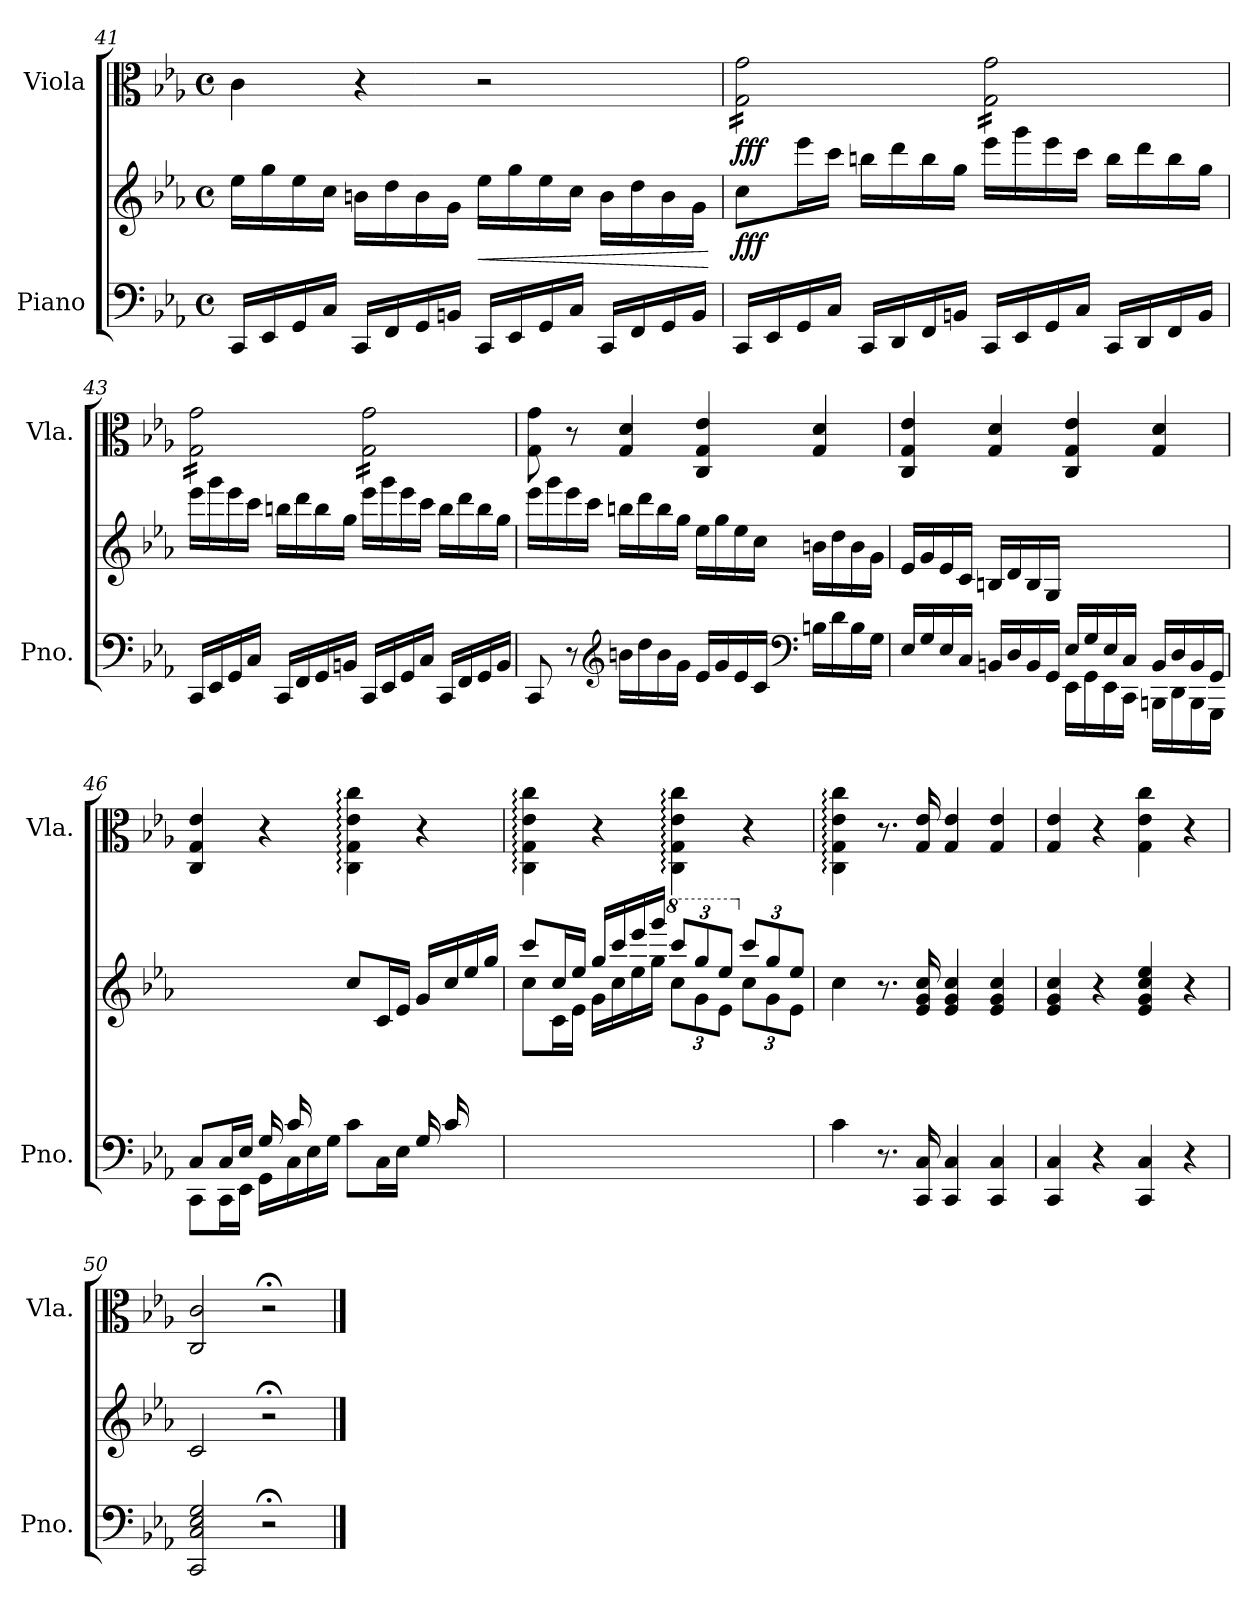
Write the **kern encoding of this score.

**kern	**kern	**dynam	**kern	**dynam
*part2	*part2	*part2	*part1	*part1
*staff3	*staff2	*staff2/3	*staff1	*staff1
*I"Piano	*	*	*I"Viola	*
*I'Pno.	*	*	*I'Vla.	*
!!LO:PB:g=z
*clefF4	*clefG2	*	*clefC3	*
*k[b-e-a-]	*k[b-e-a-]	*	*k[b-e-a-]	*
*M4/4	*M4/4	*	*M4/4	*
*met(c)	*met(c)	*	*met(c)	*
=41	=41	=41	=41	=41
16CC/LL	16ee-\LL	.	4c\	.
16EE-/	16gg\	.	.	.
16GG/	16ee-\	.	.	.
16C/JJ	16cc\JJ	.	.	.
16CC/LL	16bn\LL	.	4r	.
16FF/	16dd\	.	.	.
16GG/	16b\	.	.	.
16BBn/JJ	16g\JJ	.	.	.
!	!	!LO:HP:b	!	!
16CC/LL	16ee-\LL	<	2r	.
16EE-/	16gg\	.	.	.
16GG/	16ee-\	.	.	.
16C/JJ	16cc\JJ	.	.	.
16CC/LL	16b\LL	.	.	.
16FF/	16dd\	.	.	.
16GG/	16b\	.	.	.
16BB/JJ	16g\JJ	.	.	.
.	.	[	.	.
=42	=42	=42	=42	=42
!	!	!LO:DY:b	!	!LO:DY:b
*	*	*	*tremolo	*
16CC/LL	8cc\L	fff	16G\ 16g\LL	fff
16EE-/	.	.	16G\ 16g\	.
16GG/	16eee-\L	.	16G\ 16g\	.
16C/JJ	16ccc\JJ	.	16G\ 16g\	.
16CC/LL	16bbn\LL	.	16G\ 16g\	.
16DD/	16ddd\	.	16G\ 16g\	.
16FF/	16bb\	.	16G\ 16g\	.
16BBn/JJ	16gg\JJ	.	16G\ 16g\JJ	.
16CC/LL	16eee-\LL	.	16G\ 16g\LL	.
16EE-/	16ggg\	.	16G\ 16g\	.
16GG/	16eee-\	.	16G\ 16g\	.
16C/JJ	16ccc\JJ	.	16G\ 16g\	.
16CC/LL	16bb\LL	.	16G\ 16g\	.
16DD/	16ddd\	.	16G\ 16g\	.
16FF/	16bb\	.	16G\ 16g\	.
16BB/JJ	16gg\JJ	.	16G\ 16g\JJ	.
=43	=43	=43	=43	=43
16CC/LL	16eee-\LL	.	16G\ 16g\LL	.
16EE-/	16ggg\	.	16G\ 16g\	.
16GG/	16eee-\	.	16G\ 16g\	.
16C/JJ	16ccc\JJ	.	16G\ 16g\	.
16CC/LL	16bbn\LL	.	16G\ 16g\	.
16FF/	16ddd\	.	16G\ 16g\	.
16GG/	16bb\	.	16G\ 16g\	.
16BBn/JJ	16gg\JJ	.	16G\ 16g\JJ	.
16CC/LL	16eee-\LL	.	16G\ 16g\LL	.
16EE-/	16ggg\	.	16G\ 16g\	.
16GG/	16eee-\	.	16G\ 16g\	.
16C/JJ	16ccc\JJ	.	16G\ 16g\	.
16CC/LL	16bb\LL	.	16G\ 16g\	.
16FF/	16ddd\	.	16G\ 16g\	.
16GG/	16bb\	.	16G\ 16g\	.
16BB/JJ	16gg\JJ	.	16G\ 16g\JJ	.
*	*	*	*Xtremolo	*
=44	=44	=44	=44	=44
8CC/	16eee-\LL	.	8G\ 8g\	.
.	16ggg\	.	.	.
8r	16eee-\	.	8r	.
.	16ccc\JJ	.	.	.
*clefG2	*	*	*	*
16bn\LL	16bbn\LL	.	4G/ 4d/	.
16dd\	16ddd\	.	.	.
16b\	16bb\	.	.	.
16g\JJ	16gg\JJ	.	.	.
16e-/LL	16ee-\LL	.	4C/ 4G/ 4e-/	.
16g/	16gg\	.	.	.
16e-/	16ee-\	.	.	.
16c/JJ	16cc\JJ	.	.	.
*clefF4	*	*	*	*
16Bn\LL	16bn\LL	.	4G/ 4d/	.
16d\	16dd\	.	.	.
16B\	16b\	.	.	.
16G\JJ	16g\JJ	.	.	.
!!LO:LB:g=z
=45	=45	=45	=45	=45
*^	*	*	*	*
16E-/LL	2ryy	16e-/LL	.	4C/ 4G/ 4e-/	.
16G/	.	16g/	.	.	.
16E-/	.	16e-/	.	.	.
16C/JJ	.	16c/JJ	.	.	.
16BBn/LL	.	16Bn/LL	.	4G/ 4d/	.
16D/	.	16d/	.	.	.
16BB/	.	16B/	.	.	.
16GG/JJ	.	16G/JJ	.	.	.
16EE-\LL	16E-/LL	2ryy	.	4C/ 4G/ 4e-/	.
16GG\	16G/	.	.	.	.
16EE-\	16E-/	.	.	.	.
16CC\JJ	16C/JJ	.	.	.	.
16BBBn\LL	16BB/LL	.	.	4G/ 4d/	.
16DD\	16D/	.	.	.	.
16BBB\	16BB/	.	.	.	.
16GGG\JJ	16GG/JJ	.	.	.	.
=46	=46	=46	=46	=46	=46
*	*	*^	*	*	*
*	*	*	*^	*	*	*
8CC\L	8C/L	4.ryy	2..ryy	4.ryy	.	4C/ 4G/ 4e-/	.
16CC\L	16C/L	.	.	.	.	.	.
16EE-\JJ	16E-/JJ	.	.	.	.	.	.
16GG\LL	16G/LL	.	.	.	.	4r	.
16C\	16c/	.	.	.	.	.	.
16E-\	8ryy	16ryy	.	16e-\	.	.	.
16G\JJ	.	16ryy	.	16g\JJ	.	.	.
8c\L	2ryy	8cc/L	.	2ryy	.	4C\: 4G\: 4e-\: 4cc\:	.
16C\L	.	16c/L	.	.	.	.	.
16E-\JJ	.	16e-/JJ	.	.	.	.	.
16G/LL	.	16g/LL	.	.	.	4r	.
16c/	.	16cc/	.	.	.	.	.
8ryy	.	16ee-/	16e-\	.	.	.	.
.	.	16gg/JJ	16g\JJ	.	.	.	.
*v	*v	*	*	*	*	*	*
*	*	*v	*v	*	*	*
=47	=47	=47	=47	=47	=47
1ryy	8cc\L	8ccc/L	.	4C\: 4G\: 4e-\: 4cc\:	.
.	16c\L	16cc/L	.	.	.
.	16e-\JJ	16ee-/JJ	.	.	.
.	16g\LL	16gg/LL	.	4r	.
.	16cc\	16ccc/	.	.	.
.	16ee-\	16eee-/	.	.	.
.	16gg\JJ	16ggg/JJ	.	.	.
*	*8va	*	*	*	*
*	*Xbrackettup	*	*	*	*
.	12cccc/L	12ccc\L	.	4C\: 4G\: 4e-\: 4cc\:	.
.	12ggg/	12gg\	.	.	.
.	12eee-/J	12ee-\J	.	.	.
*	*X8va	*	*	*	*
.	12ccc/L	12cc\L	.	4r	.
.	12gg/	12g\	.	.	.
.	12ee-/J	12e-\J	.	.	.
*	*v	*v	*	*	*
=48	=48	=48	=48	=48
4c\	4cc\	.	4C\: 4G\: 4e-\: 4cc\:	.
8.r	8.r	.	8.r	.
16CC/ 16C/	16e-/ 16g/ 16cc/	.	16G/ 16e-/	.
4CC/ 4C/	4e-/ 4g/ 4cc/	.	4G/ 4e-/	.
4CC/ 4C/	4e-/ 4g/ 4cc/	.	4G/ 4e-/	.
=49	=49	=49	=49	=49
4CC/ 4C/	4e-/ 4g/ 4cc/	.	4G/ 4e-/	.
4r	4r	.	4r	.
4CC/ 4C/	4e-/ 4g/ 4cc/ 4ee-/	.	4G\ 4e-\ 4cc\	.
4r	4r	.	4r	.
=50	=50	=50	=50	=50
2CC/ 2C/ 2E-/ 2G/	2c/	.	2C/ 2c/	.
2r;<	2r;<	.	2r;<	.
==	==	==	==	==
*-	*-	*-	*-	*-
